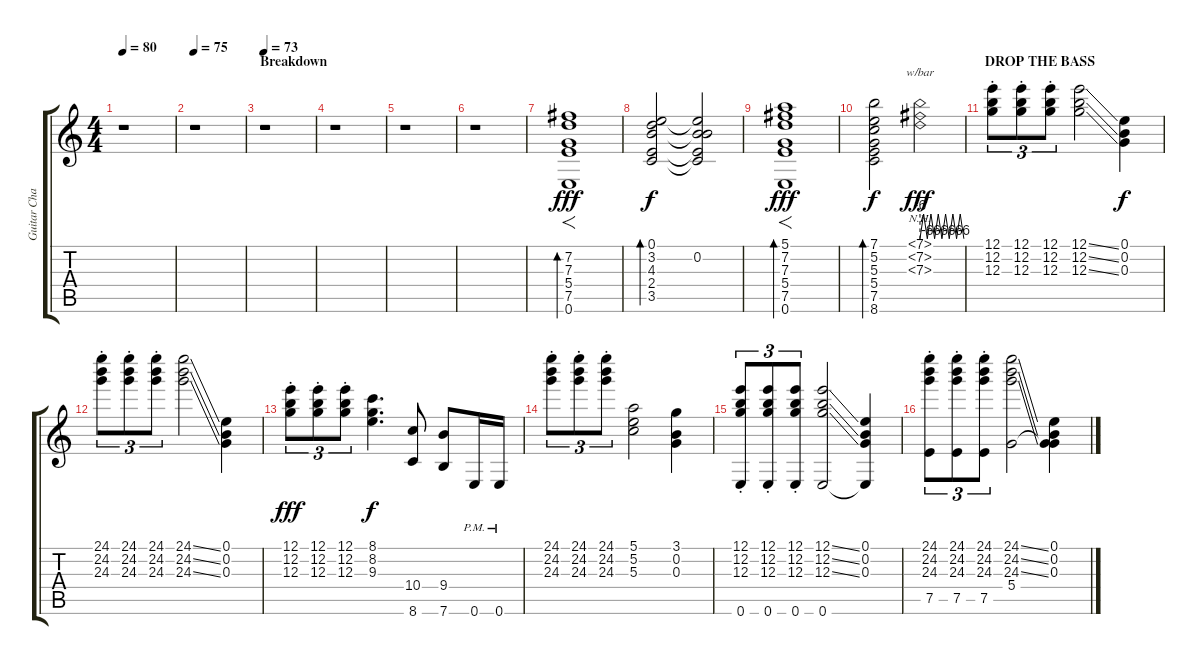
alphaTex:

\track ("Guitar Channel 1" "Guitar Cha") {instrument overdrivenguitar}
\staff {score tabs}
\tuning (E4 B3 G3 D3 A2 E2) {hide}
\ts (4 4)
\tempo 80
\clef g2
\ks c
r.1{dy f} |
\tempo 75
r.1 |
\section ("" "Breakdown")
\tempo 73
r.1 |
r.1 |
r.1 |
r.1 |
(7.2 7.3 5.4 7.5 0.6).1{f bd 240 dy fff} |
(0.1 3.2 4.3 2.4 3.5).2{bd 240 dy f} (0.1{t} 0.2 4.3{t} 2.4{t} 3.5{t}).2 |
(5.1 7.2 7.3 5.4 7.5 0.6).1{f bd 240 dy fff} |
(7.1 5.2 5.3 5.4 7.5 8.6).2{bd 240 dy f} (7.1{nh} 7.2{nh} 7.3{nh}).2{tbe (custom default 0 -24 5 0 10 -24 15 0 20 -24 25 0 30 -24 35 0 40 -24 45 0 50 -24 55 0 60 -24) dy fff} |
\section ("" "DROP THE BASS")
(12.1{st} 12.2{st} 12.3{st}).8{tu (3 2)} (12.1{st} 12.2{st} 12.3{st}).8{tu (3 2)} (12.1{st} 12.2{st} 12.3{st}).8{tu (3 2)} (12.1{ss} 12.2{ss} 12.3{ss}).2 (0.1 0.2 0.3).4{dy f} |
(24.1{st} 24.2{st} 24.3{st}).8{tu (3 2)} (24.1{st} 24.2{st} 24.3{st}).8{tu (3 2)} (24.1{st} 24.2{st} 24.3{st}).8{tu (3 2)} (24.1{ss} 24.2{ss} 24.3{ss}).2 (0.1 0.2 0.3).4 |
(12.1{st} 12.2{st} 12.3{st}).8{tu (3 2) dy fff} (12.1{st} 12.2{st} 12.3{st}).8{tu (3 2)} (12.1{st} 12.2{st} 12.3{st}).8{tu (3 2)} (8.1 8.2 9.3).4{d dy f} (10.4 8.6).8 (9.4 7.6).8 0.6{pm}.16 0.6{pm}.16 |
(24.1{st} 24.2{st} 24.3{st}).8{tu (3 2)} (24.1{st} 24.2{st} 24.3{st}).8{tu (3 2)} (24.1{st} 24.2{st} 24.3{st}).8{tu (3 2)} (5.1 5.2 5.3).2 (3.1 0.2 0.3).4 |
(12.1{st} 12.2{st} 12.3{st} 0.6{st}).8{tu (3 2)} (12.1{st} 12.2{st} 12.3{st} 0.6{st}).8{tu (3 2)} (12.1{st} 12.2{st} 12.3{st} 0.6{st}).8{tu (3 2)} (12.1{ss} 12.2{ss} 12.3{ss} 0.6).2 (0.1 0.2 0.3 0.6{t}).4 |
(24.1{st} 24.2{st} 24.3{st} 7.5{st}).8{tu (3 2)} (24.1{st} 24.2{st} 24.3{st} 7.5{st}).8{tu (3 2)} (24.1{st} 24.2{st} 24.3{st} 7.5{st}).8{tu (3 2)} (24.1{ss} 24.2{ss} 24.3{ss} 5.4).2 (0.1 0.2 0.3 5.4{t}).4
